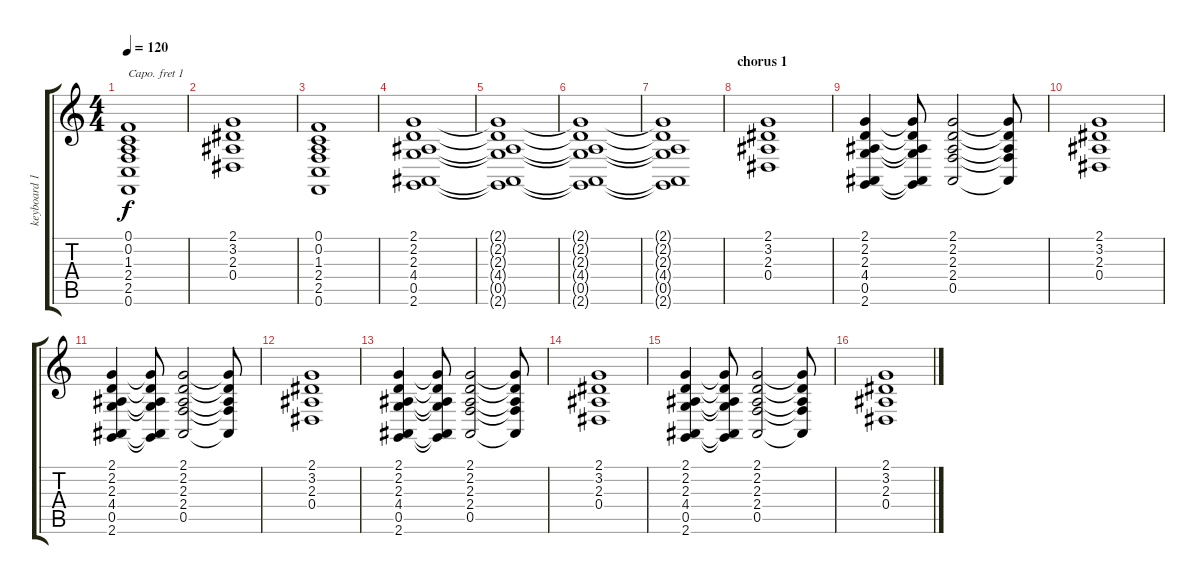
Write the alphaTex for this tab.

\track ("keyboard 1" "keyboard 1") {instrument pad2warm}
\staff {score tabs}
\capo 1
\tuning (E4 B3 G3 D3 A2 E2) {hide}
\ts (4 4)
\tempo 120
\clef g2
\ks c
(0.1 0.2 1.3 2.4 2.5 0.6).1{dy f} |
(2.1 3.2 2.3 0.4).1 |
(0.1 0.2 1.3 2.4 2.5 0.6).1 |
(2.1 2.2 2.3 4.4 0.5 2.6).1{volume 10 balance 8} |
(2.1{t} 2.2{t} 2.3{t} 4.4{t} 0.5{t} 2.6{t}).1 |
(2.1{t} 2.2{t} 2.3{t} 4.4{t} 0.5{t} 2.6{t}).1 |
(2.1{t} 2.2{t} 2.3{t} 4.4{t} 0.5{t} 2.6{t}).1 |
\section ("" "chorus 1")
(2.1 3.2 2.3 0.4).1{volume 10 balance 0 instrument stringensemble1} |
(2.1 2.2 2.3 4.4 0.5 2.6).4 (2.1{t} 2.2{t} 2.3{t} 4.4{t} 0.5{t} 2.6{t}).8 (2.1 2.2 2.3 2.4 0.5).2 (2.1{t} 2.2{t} 2.3{t} 2.4{t} 0.5{t}).8 |
(2.1 3.2 2.3 0.4).1 |
(2.1 2.2 2.3 4.4 0.5 2.6).4 (2.1{t} 2.2{t} 2.3{t} 4.4{t} 0.5{t} 2.6{t}).8 (2.1 2.2 2.3 2.4 0.5).2 (2.1{t} 2.2{t} 2.3{t} 2.4{t} 0.5{t}).8 |
(2.1 3.2 2.3 0.4).1 |
(2.1 2.2 2.3 4.4 0.5 2.6).4 (2.1{t} 2.2{t} 2.3{t} 4.4{t} 0.5{t} 2.6{t}).8 (2.1 2.2 2.3 2.4 0.5).2 (2.1{t} 2.2{t} 2.3{t} 2.4{t} 0.5{t}).8 |
(2.1 3.2 2.3 0.4).1 |
(2.1 2.2 2.3 4.4 0.5 2.6).4 (2.1{t} 2.2{t} 2.3{t} 4.4{t} 0.5{t} 2.6{t}).8 (2.1 2.2 2.3 2.4 0.5).2 (2.1{t} 2.2{t} 2.3{t} 2.4{t} 0.5{t}).8 |
(2.1 3.2 2.3 0.4).1
